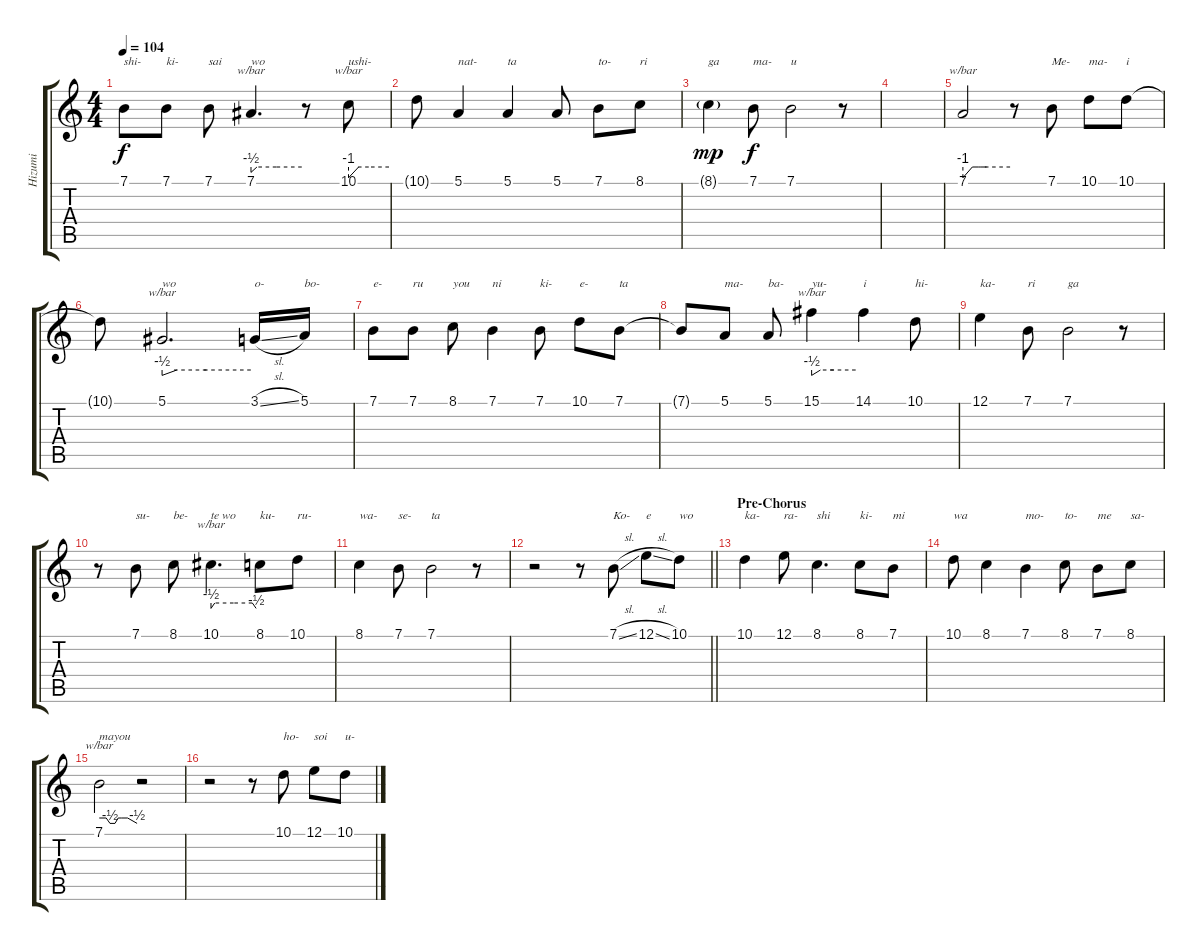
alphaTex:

\track ("Hizumi" "Hizumi") {instrument brightacousticpiano}
\staff {score tabs}
\tuning (E4 B3 G3 D3 A2 E2) {hide}
\ts (4 4)
\tempo 104
\clef g2
\ks c
7.1.8{txt "shi-" dy f} 7.1.8{txt "ki-"} 7.1.8{txt "sai"} 7.1.4{d tbe (custom default 0 -2 7 0 30 0 60 0) txt "wo"} r.8 10.1.8{tbe (custom default 0 -4 15 0 30 0 60 0) txt "ushi-"} |
10.1{t}.8 5.1.4{txt "nat-"} 5.1.4{txt "ta"} 5.1.8 7.1.8{txt "to-"} 8.1.8{txt "ri"} |
8.1{g}.4{txt "ga" dy mp} 7.1.8{txt "ma-" dy f} 7.1.2{txt "u"} r.8 |
|
7.1.2{tbe (custom default 0 -4 12 0 20 0 22 0 30 0 60 0)} r.8 7.1.8{txt "Me-"} 10.1.8{txt "ma-"} 10.1.8{txt "i"} |
10.1{t}.8 5.1.2{d tbe (custom default 0 -2 10 0 30 0 60 0) txt "wo"} 3.1{sl}.16{txt "o-"} 5.1.16{txt "bo-"} |
7.1.8{txt "e-"} 7.1.8{txt "ru"} 8.1.8{txt "you"} 7.1.4{txt "ni"} 7.1.8{txt "ki-"} 10.1.8{txt "e-"} 7.1.8{txt "ta"} |
7.1{t}.8 5.1.8{txt "ma-"} 5.1.8{txt "ba-"} 15.1.4{tbe (custom default 0 -2 12 0 30 0 60 0) txt "yu-"} 14.1.4{txt "i"} 10.1.8{txt "hi-"} |
12.1.4{txt "ka-"} 7.1.8{txt "ri"} 7.1.2{txt "ga"} r.8 |
r.8 7.1.8{txt "su-"} 8.1.8{txt "be-"} 10.1.4{d tbe (custom default 0 -2 5 0 30 0 55 0 60 -2) txt "te wo"} 8.1.8{txt "ku-"} 10.1.8{txt "ru-"} |
8.1.4{txt "wa-"} 7.1.8{txt "se-"} 7.1.2{txt "ta"} r.8 |
\barLineRight lightlight
r.2 r.8 7.1{sl}.8{txt "Ko-"} 12.1{sl}.8{txt "e"} 10.1.8{txt "wo"} |
\section ("" "Pre-Chorus")
10.1.4{txt "ka-"} 12.1.8{txt "ra-"} 8.1.4{d txt "shi"} 8.1.8{txt "ki-"} 7.1.8{txt "mi"} |
10.1.8{txt "wa"} 8.1.4 7.1.4{txt "mo-"} 8.1.8{txt "to-"} 7.1.8{txt "me"} 8.1.8{txt "sa-"} |
7.1.2{tbe (custom default 0 0 11 0 17 -2 25 -2 30 0 35 0 45 0 60 -2) txt "mayou"} r.2 |
r.2 r.8 10.1.8{txt "ho-"} 12.1.8{txt "soi"} 10.1.8{txt "u-"}
